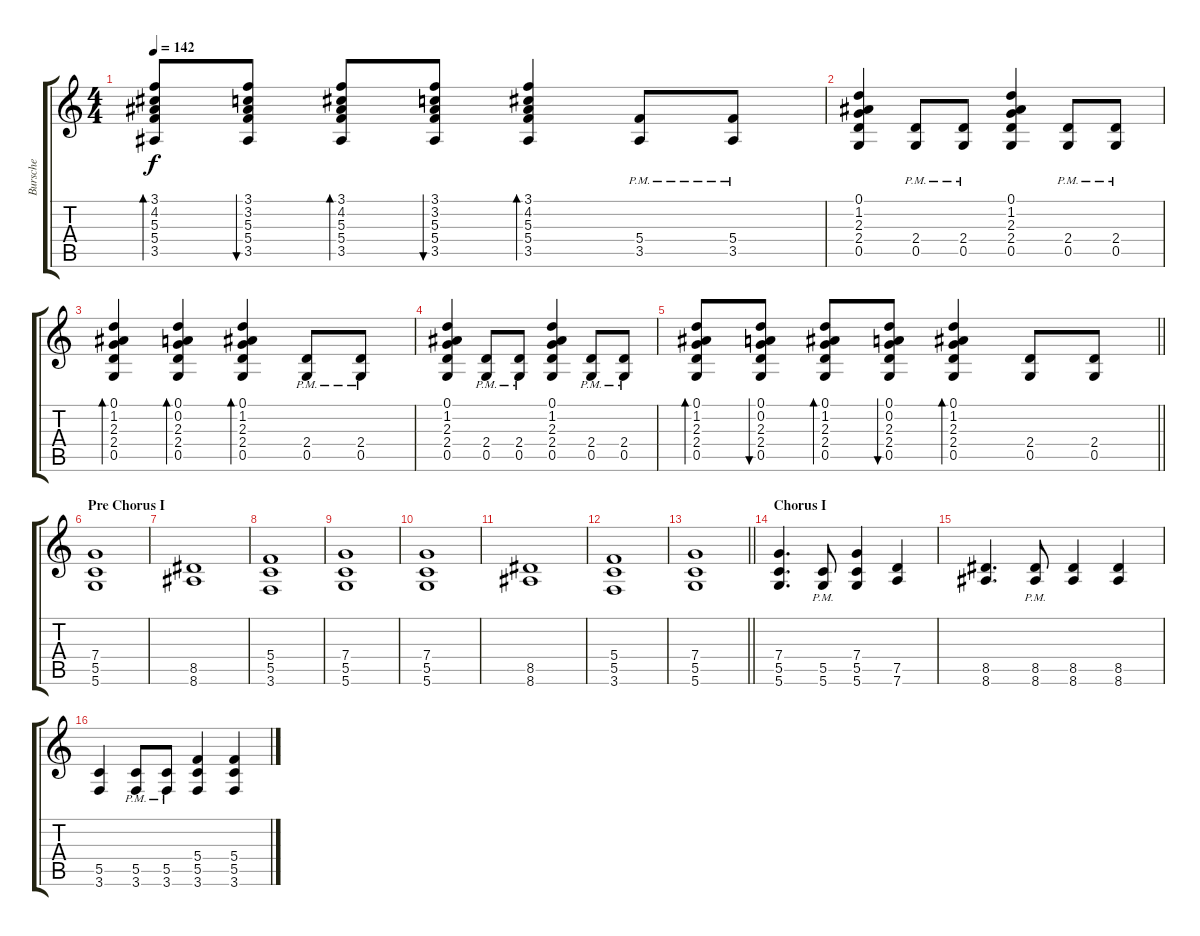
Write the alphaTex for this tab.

\track ("Bursche" "Bursche") {instrument distortionguitar}
\staff {score tabs}
\tuning (D4 A3 F3 C3 G2 D2) {hide}
\ts (4 4)
\tempo 142
\clef g2
\ks c
(3.1 4.2 5.3 5.4 3.5).8{bd 60 dy f} (3.1 3.2 5.3 5.4 3.5).8{bu 60} (3.1 4.2 5.3 5.4 3.5).8{bd 60} (3.1 3.2 5.3 5.4 3.5).8{bu 60} (3.1 4.2 5.3 5.4 3.5).4{bd 60} (5.4{pm} 3.5{pm}).8 (5.4{pm} 3.5{pm}).8 |
(0.1 1.2 2.3 2.4 0.5).4 (2.4{pm} 0.5{pm}).8 (2.4{pm} 0.5{pm}).8 (0.1 1.2 2.3 2.4 0.5).4 (2.4{pm} 0.5{pm}).8 (2.4{pm} 0.5{pm}).8 |
(0.1 1.2 2.3 2.4 0.5).4{bd 60} (0.1 0.2 2.3 2.4 0.5).4{bd 60} (0.1 1.2 2.3 2.4 0.5).4{bd 60} (2.4{pm} 0.5{pm}).8 (2.4{pm} 0.5{pm}).8 |
(0.1 1.2 2.3 2.4 0.5).4 (2.4{pm} 0.5{pm}).8 (2.4{pm} 0.5{pm}).8 (0.1 1.2 2.3 2.4 0.5).4 (2.4{pm} 0.5{pm}).8 (2.4{pm} 0.5{pm}).8 |
\barLineRight lightlight
(0.1 1.2 2.3 2.4 0.5).8{bd 60} (0.1 0.2 2.3 2.4 0.5).8{bu 60} (0.1 1.2 2.3 2.4 0.5).8{bd 60} (0.1 0.2 2.3 2.4 0.5).8{bu 60} (0.1 1.2 2.3 2.4 0.5).4{bd 60} (2.4 0.5).8 (2.4 0.5).8 |
\section ("" "Pre Chorus I")
(7.4 5.5 5.6).1 |
(8.5 8.6).1 |
(5.4 5.5 3.6).1 |
(7.4 5.5 5.6).1 |
(7.4 5.5 5.6).1 |
(8.5 8.6).1 |
(5.4 5.5 3.6).1 |
\barLineRight lightlight
(7.4 5.5 5.6).1 |
\section ("" "Chorus I")
(7.4 5.5 5.6).4{d} (5.5{pm} 5.6{pm}).8 (7.4 5.5 5.6).4 (7.5 7.6).4 |
(8.5 8.6).4{d} (8.5{pm} 8.6{pm}).8 (8.5 8.6).4 (8.5 8.6).4 |
(5.5 3.6).4 (5.5{pm} 3.6{pm}).8 (5.5{pm} 3.6{pm}).8 (5.4 5.5 3.6).4 (5.4 5.5 3.6).4
